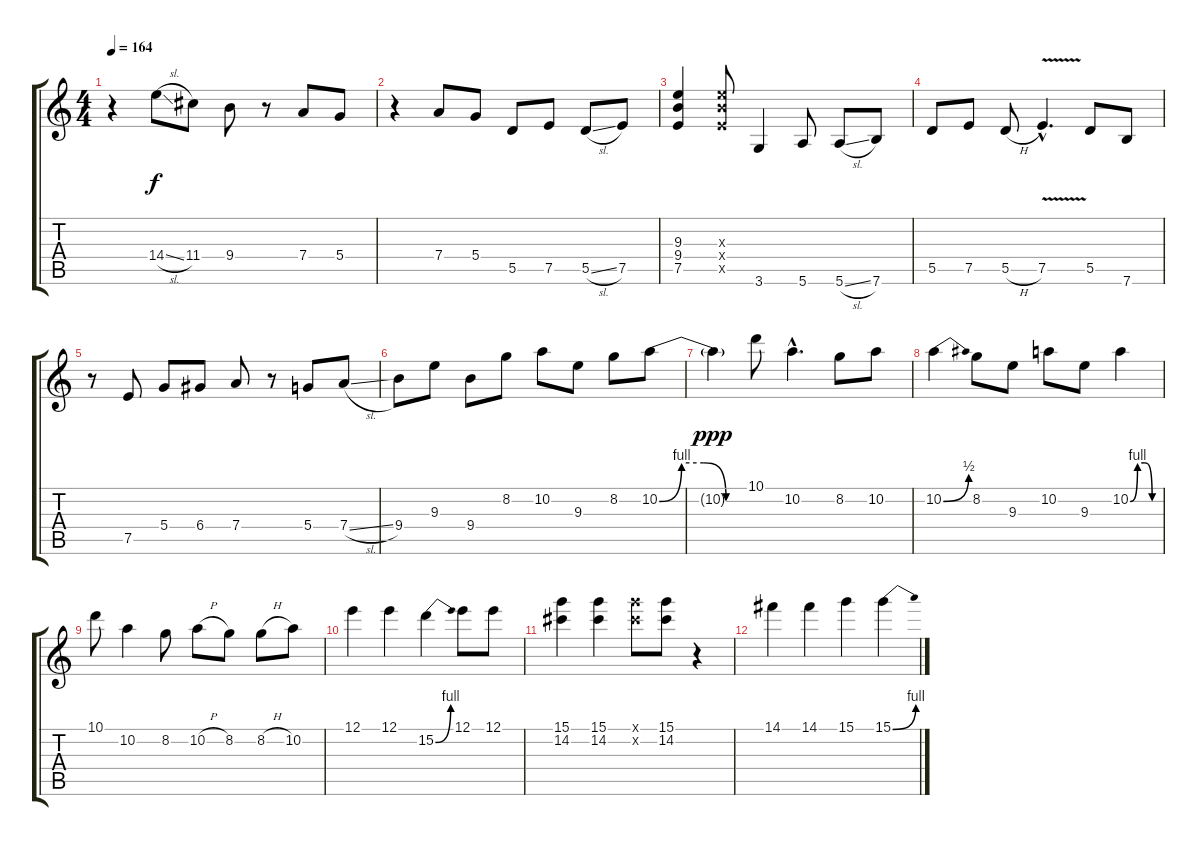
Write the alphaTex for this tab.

\track "" {instrument distortionguitar}
\staff {score tabs}
\tuning (E4 B3 G3 D3 A2 E2) {hide}
\ts (4 4)
\tempo 164
\clef g2
\ks c
r.4{dy f} 14.4{sl}.8 11.4.8 9.4.8 r.8 7.4.8 5.4.8 |
r.4 7.4.8 5.4.8 5.5.8 7.5.8 5.5{sl}.8 7.5.8 |
(9.3 9.4 7.5).4 (9.3{x} 9.4{x} 7.5{x}).8 3.6.4 5.6.8 5.6{sl}.8 7.6.8 |
5.5.8 7.5.8 5.5{h}.8 7.5{v hac}.4{d} 5.5.8 7.6.8 |
r.8 7.5.8 5.4.8 6.4.8 7.4.8 r.8 5.4.8 7.4{sl}.8 |
9.4.8 9.3.8 9.4.8 8.2.8 10.2.8 9.3.8 8.2.8 10.2{be (custom 0 0 15 4 30 4 45 0 60 0)}.8 |
10.2{t}.4{dy ppp} 10.1.8 10.2{hac}.4{d} 8.2.8 10.2.8 |
10.2{be (bend 0 0 60 2)}.4 8.2.8 9.3.8 10.2.8 9.3.8 10.2{be (custom 0 0 15 4 30 4 45 0 60 0)}.4 |
10.1.8 10.2.4 8.2.8 10.2{h}.8 8.2.8 8.2{h}.8 10.2.8 |
12.1.4 12.1.4 15.2{be (bend 0 0 60 4)}.4 12.1.8 12.1.8 |
(15.1 14.2).4 (15.1 14.2).4 (15.1{x} 14.2{x}).8 (15.1 14.2).8 r.4 |
14.1.4 14.1.4 15.1.4 15.1{be (bend 0 0 60 4)}.4
